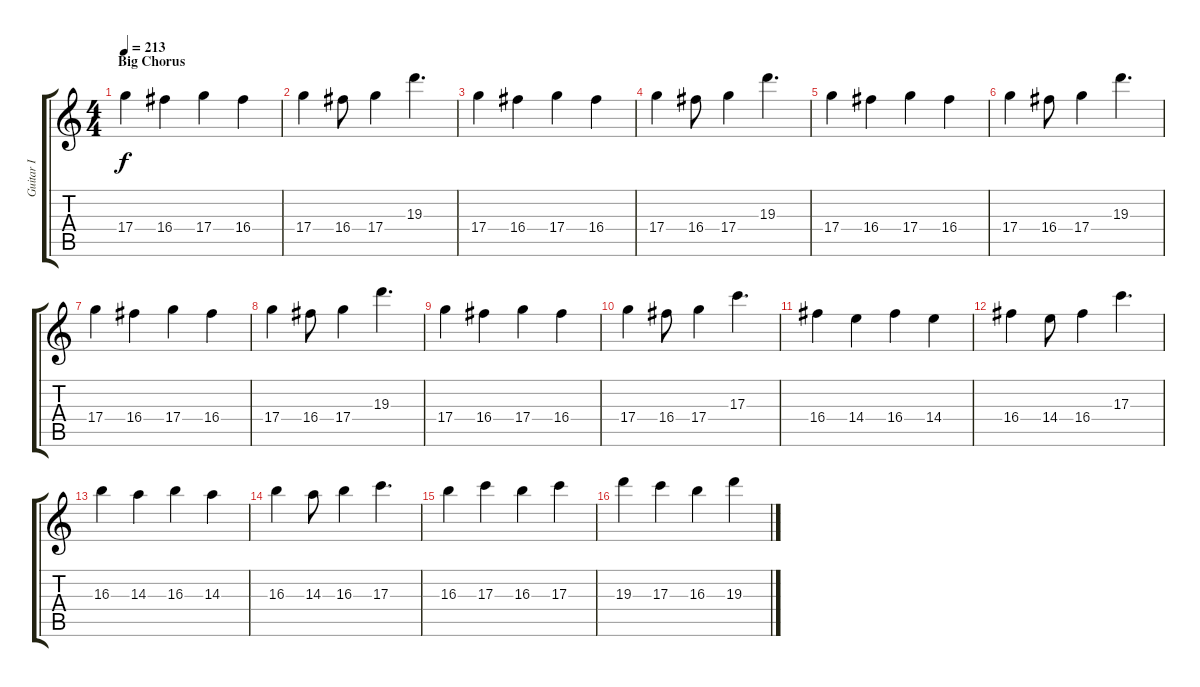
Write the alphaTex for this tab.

\track ("Guitar I" "Guitar I") {instrument overdrivenguitar}
\staff {score tabs}
\tuning (E4 B3 G3 D3 A2 E2) {hide}
\ts (4 4)
\section ("" "Big Chorus")
\tempo 213
\clef g2
\ks c
17.4.4{dy f} 16.4.4 17.4.4 16.4.4 |
17.4.4 16.4.8 17.4.4 19.3.4{d} |
17.4.4 16.4.4 17.4.4 16.4.4 |
17.4.4 16.4.8 17.4.4 19.3.4{d} |
17.4.4 16.4.4 17.4.4 16.4.4 |
17.4.4 16.4.8 17.4.4 19.3.4{d} |
17.4.4 16.4.4 17.4.4 16.4.4 |
17.4.4 16.4.8 17.4.4 19.3.4{d} |
17.4.4 16.4.4 17.4.4 16.4.4 |
17.4.4 16.4.8 17.4.4 17.3.4{d} |
16.4.4 14.4.4 16.4.4 14.4.4 |
16.4.4 14.4.8 16.4.4 17.3.4{d} |
16.3.4 14.3.4 16.3.4 14.3.4 |
16.3.4 14.3.8 16.3.4 17.3.4{d} |
16.3.4 17.3.4 16.3.4 17.3.4 |
19.3.4 17.3.4 16.3.4 19.3.4
